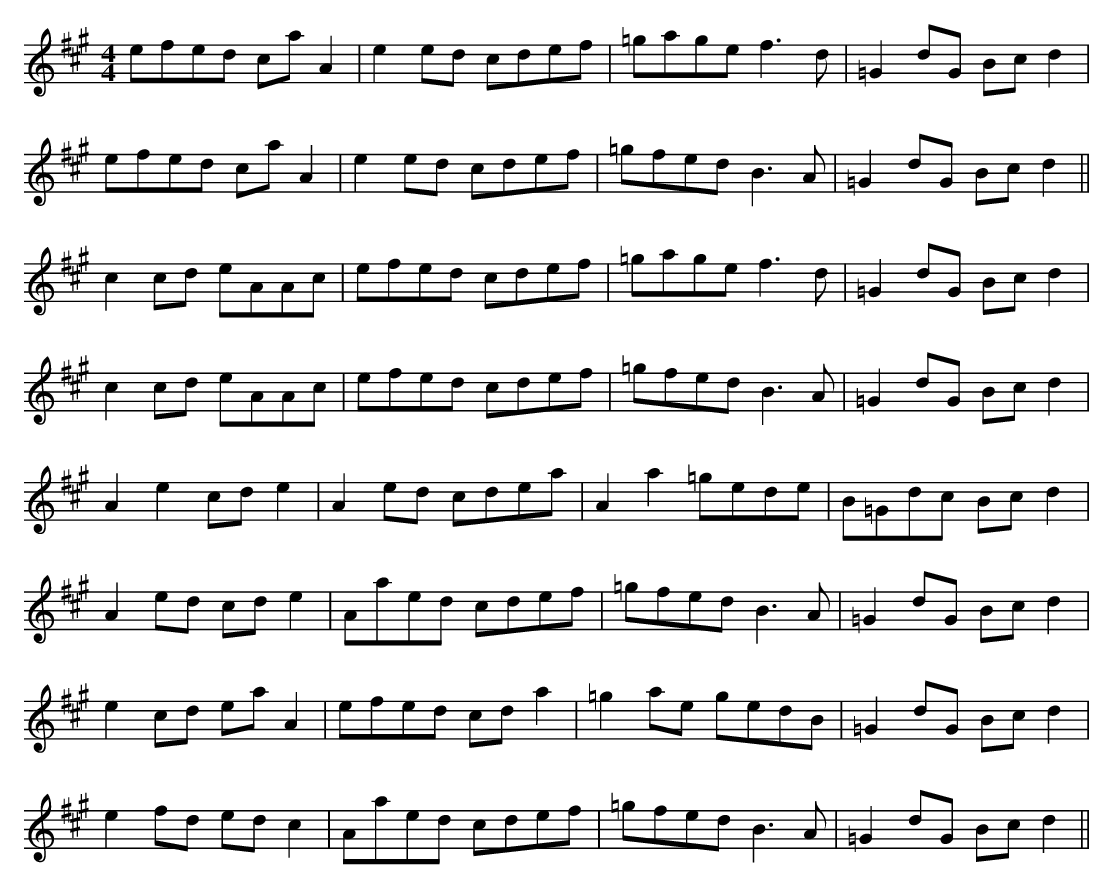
X:1
M:4/4
K:A
efed ca A2|e2ed cdef|=gage f3d|=G2 dG Bc d2|
efed ca A2|e2ed cdef|=gfed B3A|=G2 dG Bc d2||
c2cd eAAc|efed cdef|=gage f3d|=G2 dG Bc d2|
c2cd eAAc|efed cdef|=gfed B3A|=G2 dG Bc d2|
A2 e2 cd e2|A2 ed cdea|A2 a2 =gede|B=Gdc Bc d2|
A2 ed cd e2|Aaed cdef|=gfed B3A|=G2 dG Bc d2|
e2 cd ea A2|efed cd a2|=g2 ae gedB|=G2 dG Bc d2|
e2 fd ed c2|Aaed cdef|=gfed B3A|=G2 dG Bc d2||
